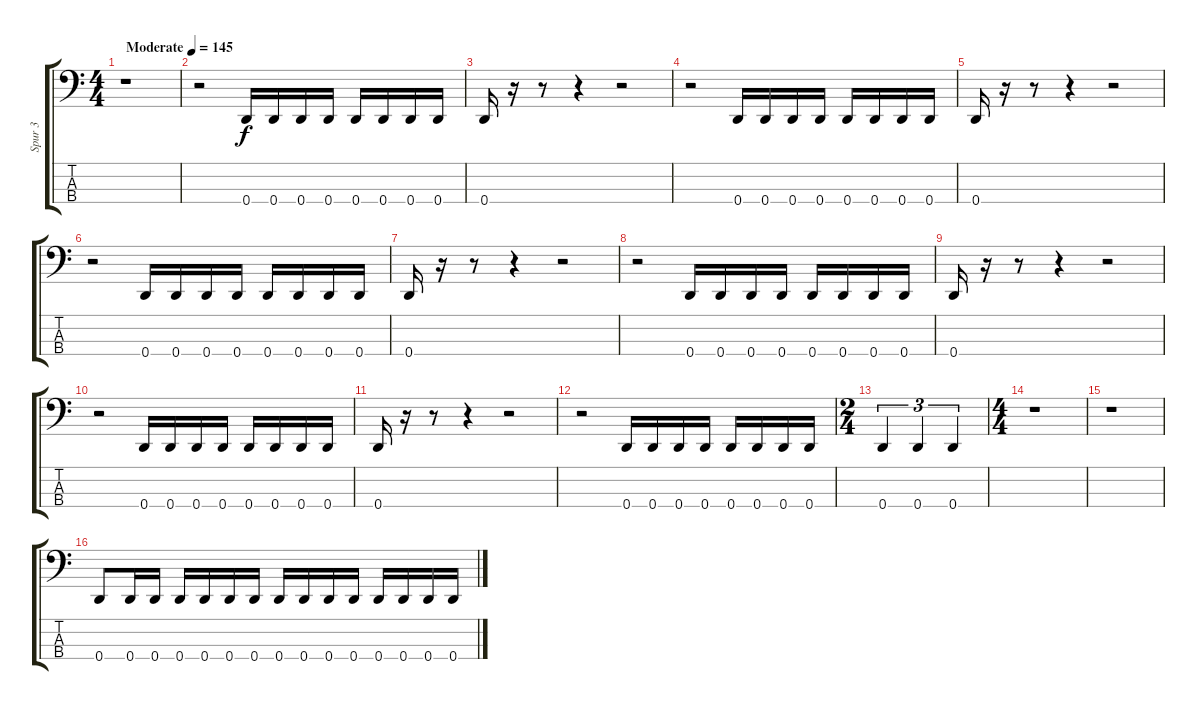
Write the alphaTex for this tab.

\track ("Spur 3" "Spur 3") {instrument electricbassfinger}
\staff {score tabs}
\tuning (G2 D2 A1 D1) {hide}
\ts (4 4)
\tempo (145 "Moderate")
\clef f4
\ks c
r.1{dy f instrument electricbassfinger} |
r.2 0.4.16 0.4.16 0.4.16 0.4.16 0.4.16 0.4.16 0.4.16 0.4.16 |
0.4.16 r.16 r.8 r.4 r.2 |
r.2 0.4.16 0.4.16 0.4.16 0.4.16 0.4.16 0.4.16 0.4.16 0.4.16 |
0.4.16 r.16 r.8 r.4 r.2 |
r.2 0.4.16 0.4.16 0.4.16 0.4.16 0.4.16 0.4.16 0.4.16 0.4.16 |
0.4.16 r.16 r.8 r.4 r.2 |
r.2 0.4.16 0.4.16 0.4.16 0.4.16 0.4.16 0.4.16 0.4.16 0.4.16 |
0.4.16 r.16 r.8 r.4 r.2 |
r.2 0.4.16 0.4.16 0.4.16 0.4.16 0.4.16 0.4.16 0.4.16 0.4.16 |
0.4.16 r.16 r.8 r.4 r.2 |
r.2 0.4.16 0.4.16 0.4.16 0.4.16 0.4.16 0.4.16 0.4.16 0.4.16 |
\ts (2 4)
0.4.4{tu (3 2)} 0.4.4{tu (3 2)} 0.4.4{tu (3 2)} |
\ts (4 4)
r.1 |
r.1 |
0.4.8 0.4.16 0.4.16 0.4.16 0.4.16 0.4.16 0.4.16 0.4.16 0.4.16 0.4.16 0.4.16 0.4.16 0.4.16 0.4.16 0.4.16
